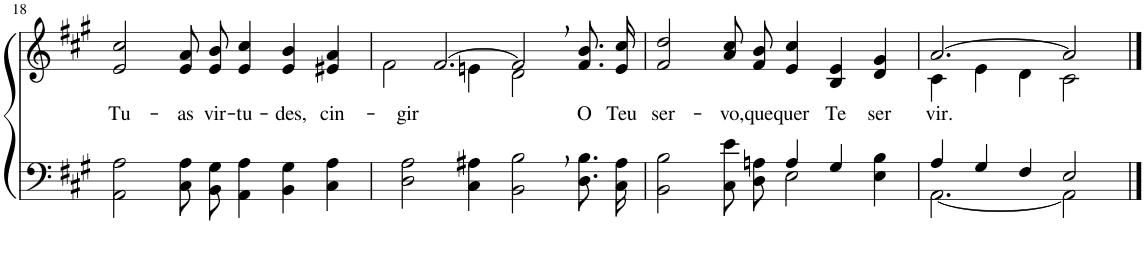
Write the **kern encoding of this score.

**kern	**kern	**text
*part2	*part1	*part1
*staff2	*staff1	*staff1
*I"Parte III e IV	*I"Parte I e II	*
!!LO:PB:g=z
*clefF4	*clefG2	*
*Trd1c2	*Trd1c2	*
*k[f#c#g#]	*k[f#c#g#]	*
*M6/4	*M6/4	*
=18	=18	=18
!	!	!LO:LY:b
2AA\ 2A\	2e/ 2cc#/	Tu-
!	!	!LO:LY:b
8C#\ 8A\L	8e/ 8a/L	-as
!	!	!LO:LY:b
8BB\ 8G#\J	8e/ 8b/J	vir-
!	!	!LO:LY:b
4AA\ 4A\	4e/ 4cc#/	-tu-
!	!	!LO:LY:b
4BB\ 4G#\	4e/ 4b/	-des,
!	!	!LO:LY:b
4C#\ 4A\	4e#X/ 4a/	cin-
=19	=19	=19
!	!	!LO:LY:b
*	*^	*
2D\ 2A\	[2.f#/	2f#\	-gir
4C#\ 4A#X\	.	4en\	.
2BB\, 2B\,	2f#,/]	2d\	.
!	!	!	!LO:LY:b
8.D\ 8.B\L	8.f#/ 8.b/L	4ryy	O
!	!	!	!LO:LY:b
16C#\ 16A#\Jk	16e/ 16cc#/Jk	.	Teu
*	*v	*v	*
=20	=20	=20
*^	*	*
!	!	!	!LO:LY:b
2.ryy	2BB\ 2B\	2f#/ 2dd/	ser-
!	!	!	!LO:LY:b
.	8C#\ 8e\L	8a/ 8cc#/L	-vo,
!	!	!	!LO:LY:b
.	8D\ 8An\J	8f#/ 8b/J	que
!	!	!	!LO:LY:b
4A/	2E\	4e/ 4cc#/	quer
!	!	!	!LO:LY:b
4G#/	.	4B/ 4e/	Te
!	!	!	!LO:LY:b
4ryy	4E\ 4B\	4d/ 4g#/	ser-
=21	=21	=21	=21
*	*	*^	*
!	!	!	!	!LO:LY:b
4A/	[2.AA\	[2.a/	4c#\	-vir.
4G#/	.	.	4e\	.
4F#/	.	.	4d\	.
2E/	2AA\]	2a/]	2c#\	.
*v	*v	*	*	*
*	*v	*v	*
==	==	==
*-	*-	*-
